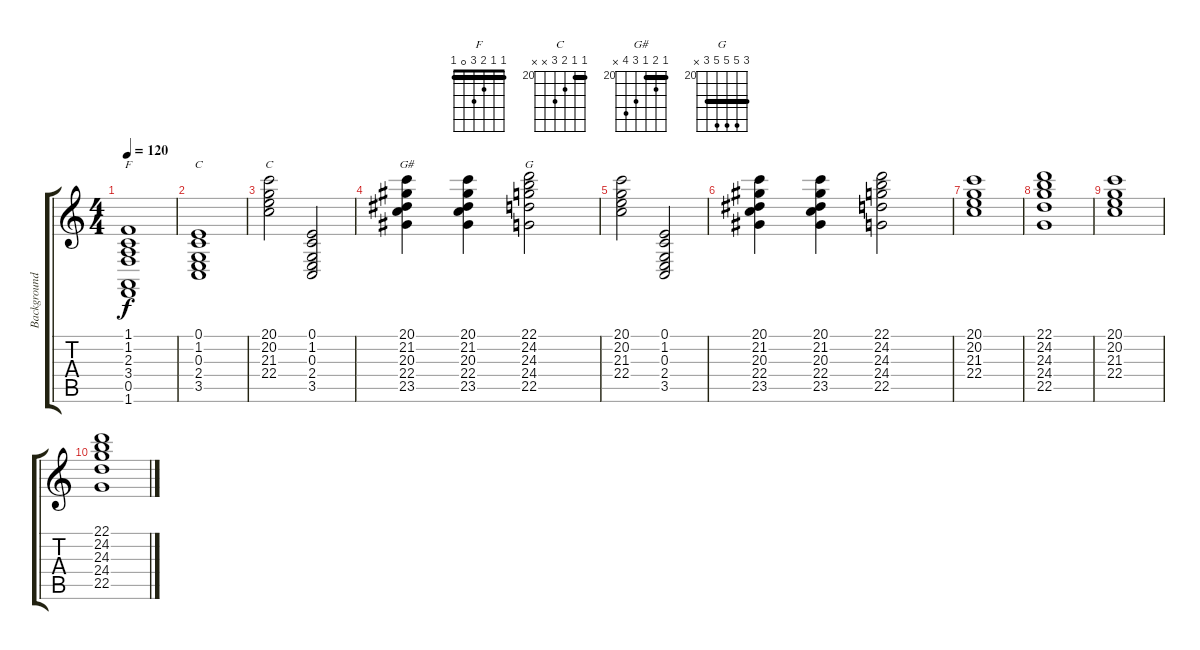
\track ("Background Organ" "Background") {instrument churchorgan}
\staff {score tabs}
\tuning (E4 B3 G3 D3 A2 E2) {hide}
\chord ("F" 1 1 2 3 0 1) {barre 1}
\chord ("C" 0 1 0 2 3 x)
\chord ("C" 20 20 21 22 x x) {firstfret 20 barre 20}
\chord ("G#" 20 21 20 22 23 x) {firstfret 20 barre 20}
\chord ("G" 22 24 24 24 22 x) {firstfret 20 barre 22}
\ts (4 4)
\tempo 120
\clef g2
\ks c
(1.1 1.2 2.3 3.4 0.5 1.6).1{ch "F" dy f} |
(0.1 1.2 0.3 2.4 3.5).1{ch "C"} |
(20.1 20.2 21.3 22.4).2{ch "C"} (0.1 1.2 0.3 2.4 3.5).2 |
(20.1 21.2 20.3 22.4 23.5).4{ch "G#"} (20.1 21.2 20.3 22.4 23.5).4 (22.1 24.2 24.3 24.4 22.5).2{ch "G"} |
(20.1 20.2 21.3 22.4).2 (0.1 1.2 0.3 2.4 3.5).2 |
(20.1 21.2 20.3 22.4 23.5).4 (20.1 21.2 20.3 22.4 23.5).4 (22.1 24.2 24.3 24.4 22.5).2 |
(20.1 20.2 21.3 22.4).1 |
(22.1 24.2 24.3 24.4 22.5).1 |
(20.1 20.2 21.3 22.4).1 |
(22.1 24.2 24.3 24.4 22.5).1
